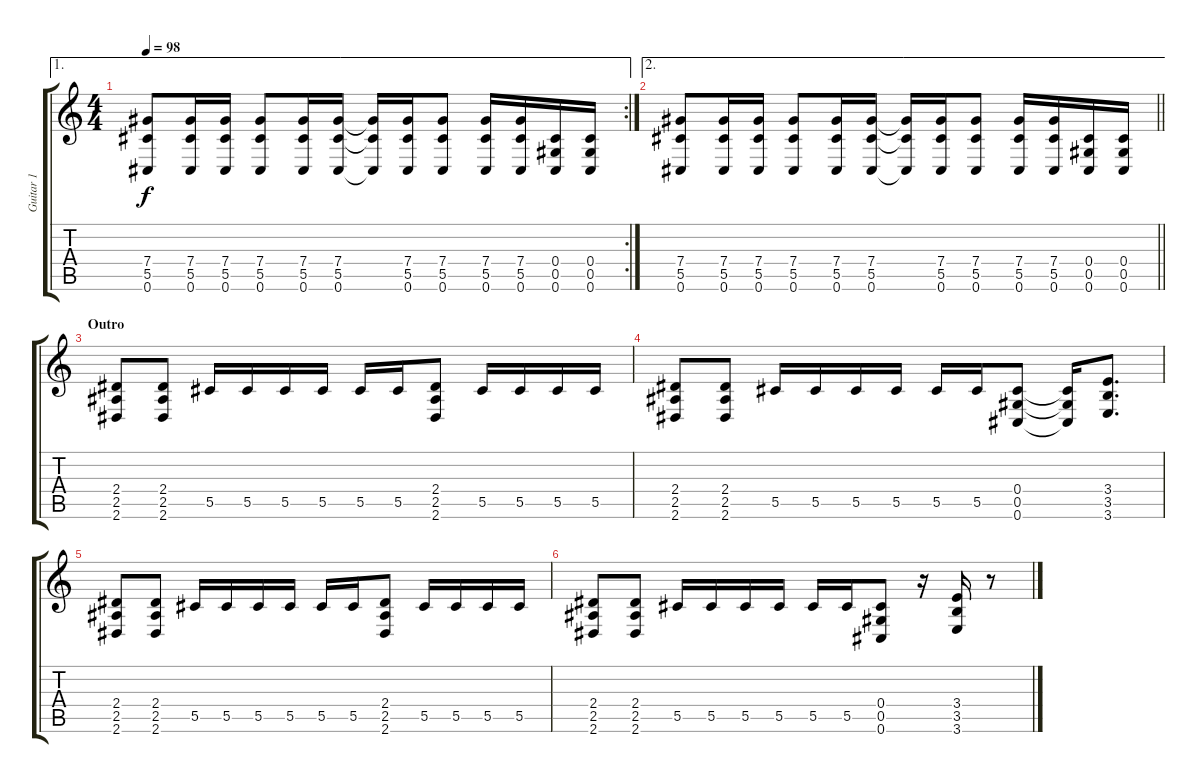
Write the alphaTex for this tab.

\track ("Guitar 1" "Guitar 1") {instrument distortionguitar}
\staff {score tabs}
\tuning (Eb4 Bb3 Gb3 Db3 Ab2 Db2) {hide}
\ae 1
\rc 2
\ts (4 4)
\tempo 98
\clef g2
\ks c
(7.4 5.5 0.6).8{dy f} (7.4 5.5 0.6).16 (7.4 5.5 0.6).16 (7.4 5.5 0.6).8 (7.4 5.5 0.6).16 (7.4 5.5 0.6).16 (7.4{t} 5.5{t} 0.6{t}).16 (7.4 5.5 0.6).16 (7.4 5.5 0.6).8 (7.4 5.5 0.6).16 (7.4 5.5 0.6).16 (0.4 0.5 0.6).16 (0.4 0.5 0.6).16 |
\ae 2
\barLineRight lightlight
(7.4 5.5 0.6).8 (7.4 5.5 0.6).16 (7.4 5.5 0.6).16 (7.4 5.5 0.6).8 (7.4 5.5 0.6).16 (7.4 5.5 0.6).16 (7.4{t} 5.5{t} 0.6{t}).16 (7.4 5.5 0.6).16 (7.4 5.5 0.6).8 (7.4 5.5 0.6).16 (7.4 5.5 0.6).16 (0.4 0.5 0.6).16 (0.4 0.5 0.6).16 |
\section ("" "Outro ")
(2.4 2.5 2.6).8 (2.4 2.5 2.6).8 5.5.16 5.5.16 5.5.16 5.5.16 5.5.16 5.5.16 (2.4 2.5 2.6).8 5.5.16 5.5.16 5.5.16 5.5.16 |
(2.4 2.5 2.6).8 (2.4 2.5 2.6).8 5.5.16 5.5.16 5.5.16 5.5.16 5.5.16 5.5.16 (0.4 0.5 0.6).8 (0.4{t} 0.5{t} 0.6{t}).16 (3.4 3.5 3.6).8{d} |
(2.4 2.5 2.6).8 (2.4 2.5 2.6).8 5.5.16 5.5.16 5.5.16 5.5.16 5.5.16 5.5.16 (2.4 2.5 2.6).8 5.5.16 5.5.16 5.5.16 5.5.16 |
(2.4 2.5 2.6).8 (2.4 2.5 2.6).8 5.5.16 5.5.16 5.5.16 5.5.16 5.5.16 5.5.16 (0.4 0.5 0.6).8 r.16 (3.4 3.5 3.6).16 r.8
